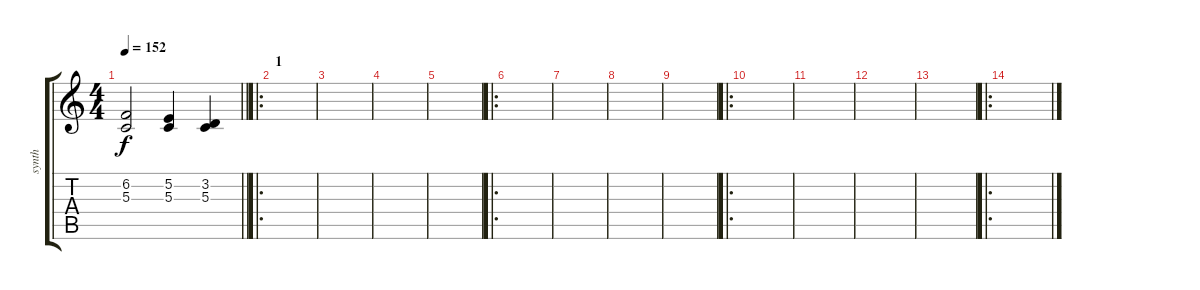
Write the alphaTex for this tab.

\track ("synth" "synth") {instrument stringensemble1}
\staff {score tabs}
\tuning (E4 B3 G3 D3 A2 E2) {hide}
\ts (4 4)
\tempo 152
\clef g2
\barLineRight lightlight
\ks c
(6.2 5.3).2{dy f} (5.2 5.3).4 (3.2 5.3).4 |
\ro
\section ("" "1")
|
|
|
|
\ro
|
|
|
|
\ro
|
|
|
|
\ro
